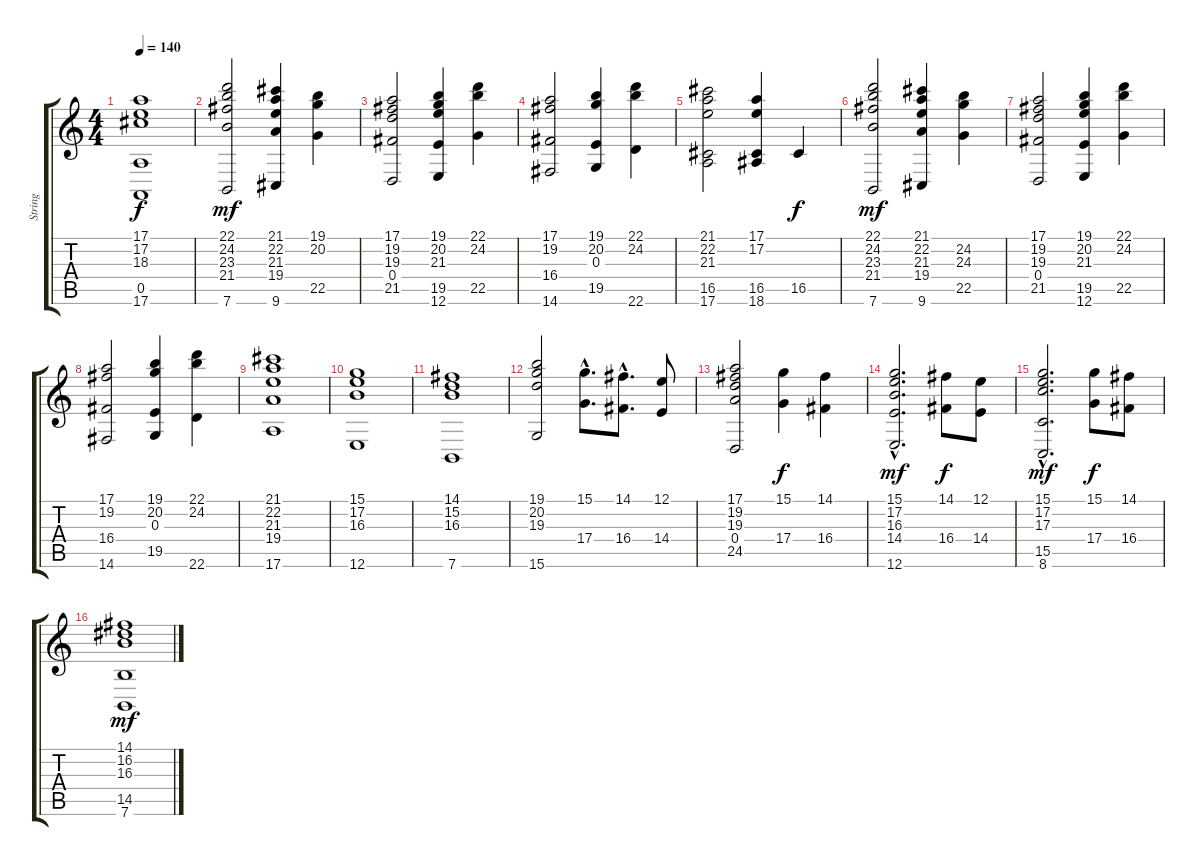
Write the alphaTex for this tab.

\track ("String" "String") {instrument stringensemble1}
\staff {score tabs}
\tuning (E4 B3 G3 D3 A2 E2) {hide}
\ts (4 4)
\tempo 140
\clef g2
\ks c
(17.1{t} 17.2{t} 18.3{t} 0.5{t} 17.6{t}).1{dy f} |
(22.1 24.2 23.3 21.4 7.6).2{dy mf} (21.1 22.2 21.3 19.4 9.6).4 (19.1 20.2 22.5).4 |
(17.1 19.2 19.3 0.4 21.5).2 (19.1 20.2 21.3 19.5 12.6).4 (22.1 24.2 22.5).4 |
(17.1 19.2 16.4 14.6).2 (19.1 20.2 0.3 19.5).4 (22.1 24.2 22.6).4 |
(21.1 22.2 21.3 16.5 17.6).2 (17.1 17.2 16.5 18.6).4 16.5.4{dy f} |
(22.1 24.2 23.3 21.4 7.6).2{dy mf} (21.1 22.2 21.3 19.4 9.6).4 (24.2 24.3 22.5).4 |
(17.1 19.2 19.3 0.4 21.5).2 (19.1 20.2 21.3 19.5 12.6).4 (22.1 24.2 22.5).4 |
(17.1 19.2 16.4 14.6).2 (19.1 20.2 0.3 19.5).4 (22.1 24.2 22.6).4 |
(21.1 22.2 21.3 19.4 17.6).1 |
(15.1 17.2 16.3 12.6).1 |
(14.1 15.2 16.3 7.6).1 |
(19.1 20.2 19.3 15.6).2 (15.1 17.4{hac}).8{d} (14.1{hac} 16.4{hac}).8{d} (12.1 14.4).8 |
(17.1 19.2 19.3 0.4 24.5).2 (15.1 17.4).4{dy f} (14.1 16.4).4 |
(15.1 17.2{hac} 16.3 14.4{hac} 12.6).2{d dy mf} (14.1 16.4).8{dy f} (12.1 14.4).8 |
(15.1{hac} 17.2 17.3 15.5{hac} 8.6).2{d dy mf} (15.1 17.4).8{dy f} (14.1 16.4).8 |
(14.1 16.2 16.3 14.5 7.6).1{dy mf}
